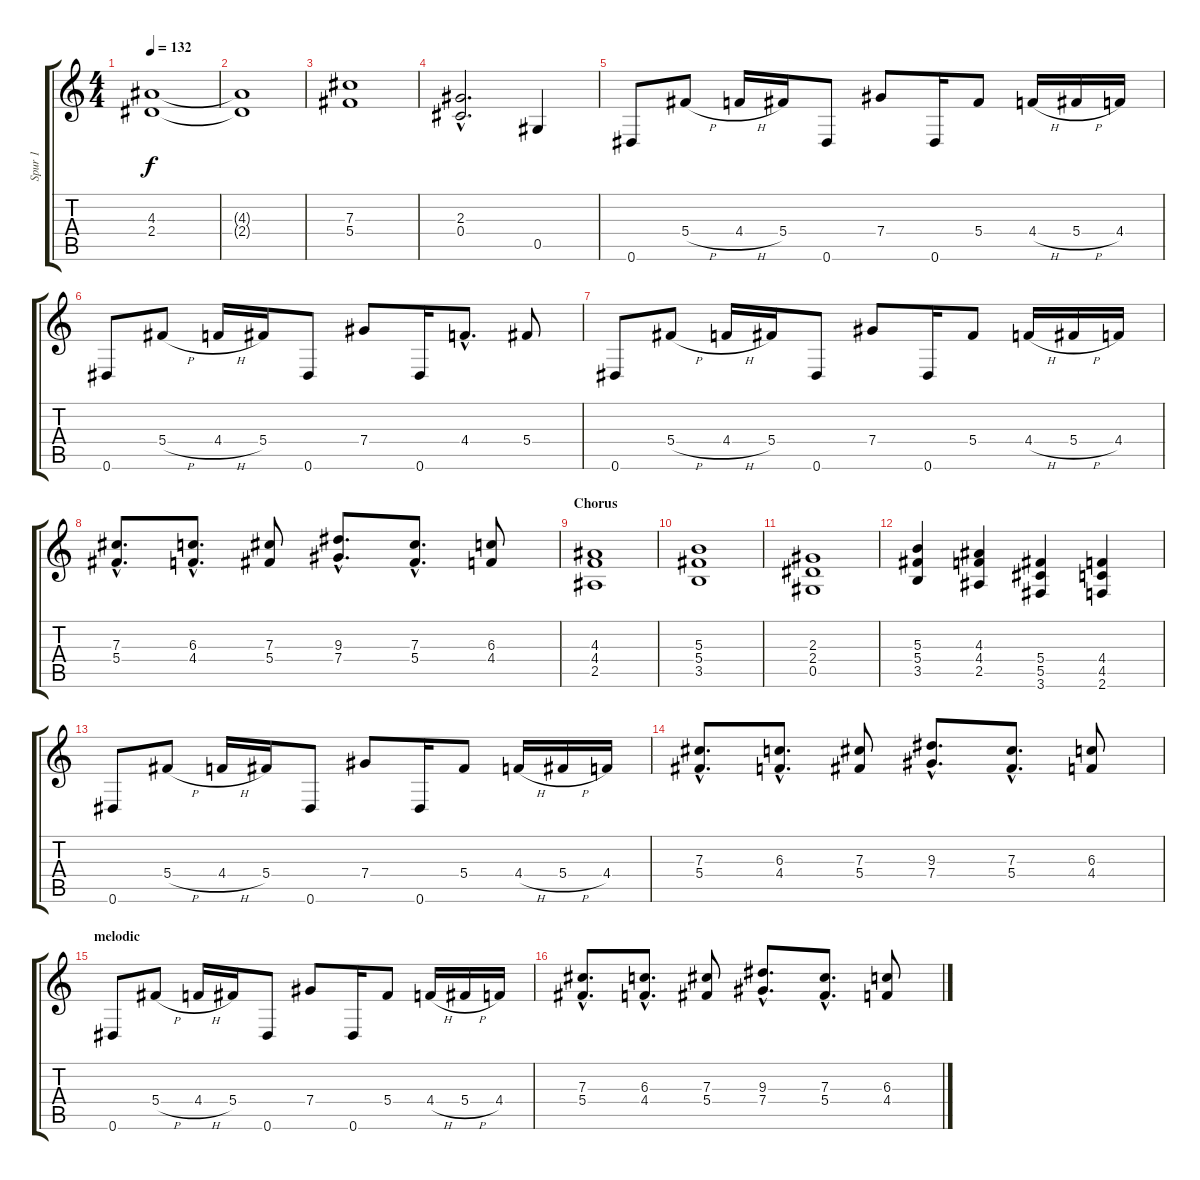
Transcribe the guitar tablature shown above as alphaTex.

\track ("Spur 1" "Spur 1") {instrument distortionguitar}
\staff {score tabs}
\tuning (Eb4 Bb3 Gb3 Db3 Ab2 Eb2) {hide}
\ts (4 4)
\tempo 132
\clef g2
\ks c
(4.3 2.4).1{dy f} |
(4.3{t} 2.4{t}).1 |
(7.3 5.4).1 |
(2.3{hac} 0.4{hac}).2{d} 0.5.4 |
0.6.8 5.4{h}.8 4.4{h}.16 5.4.16 0.6.8 7.4.8 0.6.16 5.4.8 4.4{h}.16 5.4{h}.16 4.4.16 |
0.6.8 5.4{h}.8 4.4{h}.16 5.4.16 0.6.8 7.4.8 0.6.16 4.4{hac}.8{d} 5.4.8 |
0.6.8 5.4{h}.8 4.4{h}.16 5.4.16 0.6.8 7.4.8 0.6.16 5.4.8 4.4{h}.16 5.4{h}.16 4.4.16 |
(7.3{hac} 5.4{hac}).8{d} (6.3{hac} 4.4{hac}).8{d} (7.3 5.4).8 (9.3{hac} 7.4{hac}).8{d} (7.3{hac} 5.4{hac}).8{d} (6.3 4.4).8 |
\section ("" "Chorus")
(4.3 4.4 2.5).1 |
(5.3 5.4 3.5).1 |
(2.3 2.4 0.5).1 |
(5.3 5.4 3.5).4 (4.3 4.4 2.5).4 (5.4 5.5 3.6).4 (4.4 4.5 2.6).4 |
0.6.8 5.4{h}.8 4.4{h}.16 5.4.16 0.6.8 7.4.8 0.6.16 5.4.8 4.4{h}.16 5.4{h}.16 4.4.16 |
(7.3{hac} 5.4{hac}).8{d} (6.3{hac} 4.4{hac}).8{d} (7.3 5.4).8 (9.3{hac} 7.4{hac}).8{d} (7.3{hac} 5.4{hac}).8{d} (6.3 4.4).8 |
\section ("" "melodic")
0.6.8 5.4{h}.8 4.4{h}.16 5.4.16 0.6.8 7.4.8 0.6.16 5.4.8 4.4{h}.16 5.4{h}.16 4.4.16 |
(7.3{hac} 5.4{hac}).8{d} (6.3{hac} 4.4{hac}).8{d} (7.3 5.4).8 (9.3{hac} 7.4{hac}).8{d} (7.3{hac} 5.4{hac}).8{d} (6.3 4.4).8
